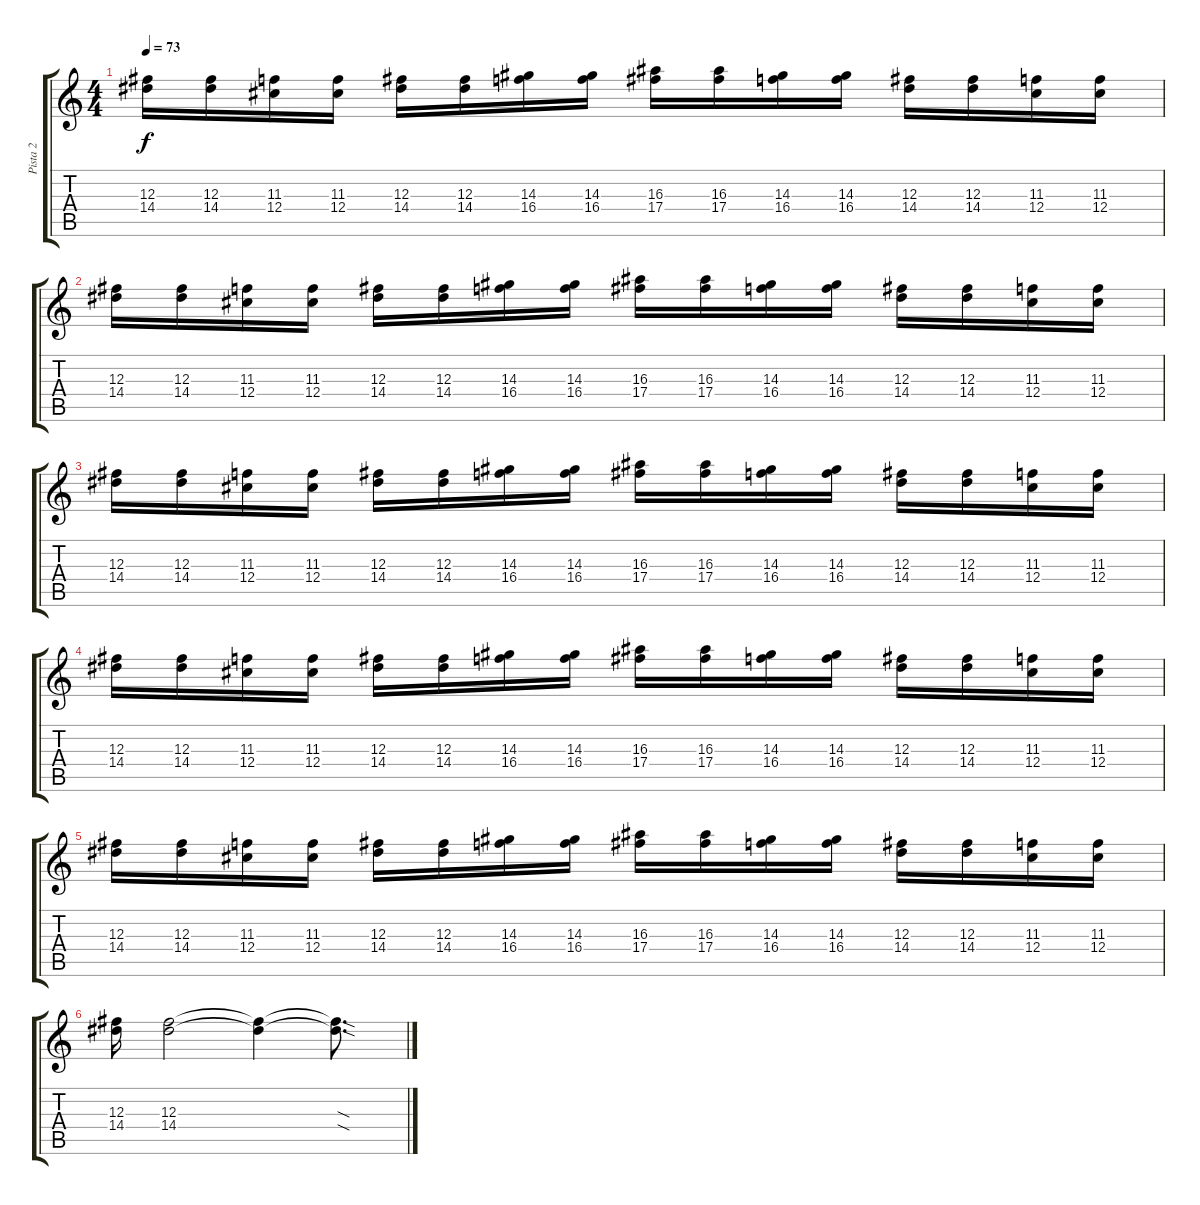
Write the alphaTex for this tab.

\track ("Pista 2" "Pista 2") {instrument distortionguitar}
\staff {score tabs}
\tuning (Eb4 Bb3 Gb3 Db3 Ab2 Eb2) {hide}
\ts (4 4)
\tempo 73
\clef g2
\ks c
(12.3 14.4).16{dy f instrument distortionguitar} (12.3 14.4).16 (11.3 12.4).16 (11.3 12.4).16 (12.3 14.4).16 (12.3 14.4).16 (14.3 16.4).16 (14.3 16.4).16 (16.3 17.4).16 (16.3 17.4).16 (14.3 16.4).16 (14.3 16.4).16 (12.3 14.4).16 (12.3 14.4).16 (11.3 12.4).16 (11.3 12.4).16 |
(12.3 14.4).16{instrument distortionguitar} (12.3 14.4).16 (11.3 12.4).16 (11.3 12.4).16 (12.3 14.4).16 (12.3 14.4).16 (14.3 16.4).16 (14.3 16.4).16 (16.3 17.4).16 (16.3 17.4).16 (14.3 16.4).16 (14.3 16.4).16 (12.3 14.4).16 (12.3 14.4).16 (11.3 12.4).16 (11.3 12.4).16 |
(12.3 14.4).16{instrument distortionguitar} (12.3 14.4).16 (11.3 12.4).16 (11.3 12.4).16 (12.3 14.4).16 (12.3 14.4).16 (14.3 16.4).16 (14.3 16.4).16 (16.3 17.4).16 (16.3 17.4).16 (14.3 16.4).16 (14.3 16.4).16 (12.3 14.4).16 (12.3 14.4).16 (11.3 12.4).16 (11.3 12.4).16 |
(12.3 14.4).16{instrument distortionguitar} (12.3 14.4).16 (11.3 12.4).16 (11.3 12.4).16 (12.3 14.4).16 (12.3 14.4).16 (14.3 16.4).16 (14.3 16.4).16 (16.3 17.4).16 (16.3 17.4).16 (14.3 16.4).16 (14.3 16.4).16 (12.3 14.4).16 (12.3 14.4).16 (11.3 12.4).16 (11.3 12.4).16 |
(12.3 14.4).16{instrument distortionguitar} (12.3 14.4).16 (11.3 12.4).16 (11.3 12.4).16 (12.3 14.4).16 (12.3 14.4).16 (14.3 16.4).16 (14.3 16.4).16 (16.3 17.4).16 (16.3 17.4).16 (14.3 16.4).16 (14.3 16.4).16 (12.3 14.4).16 (12.3 14.4).16 (11.3 12.4).16 (11.3 12.4).16 |
(12.3 14.4).16 (12.3 14.4).2 (12.3{t} 14.4{t}).4 (12.3{sod t} 14.4{sod t}).8{d}
